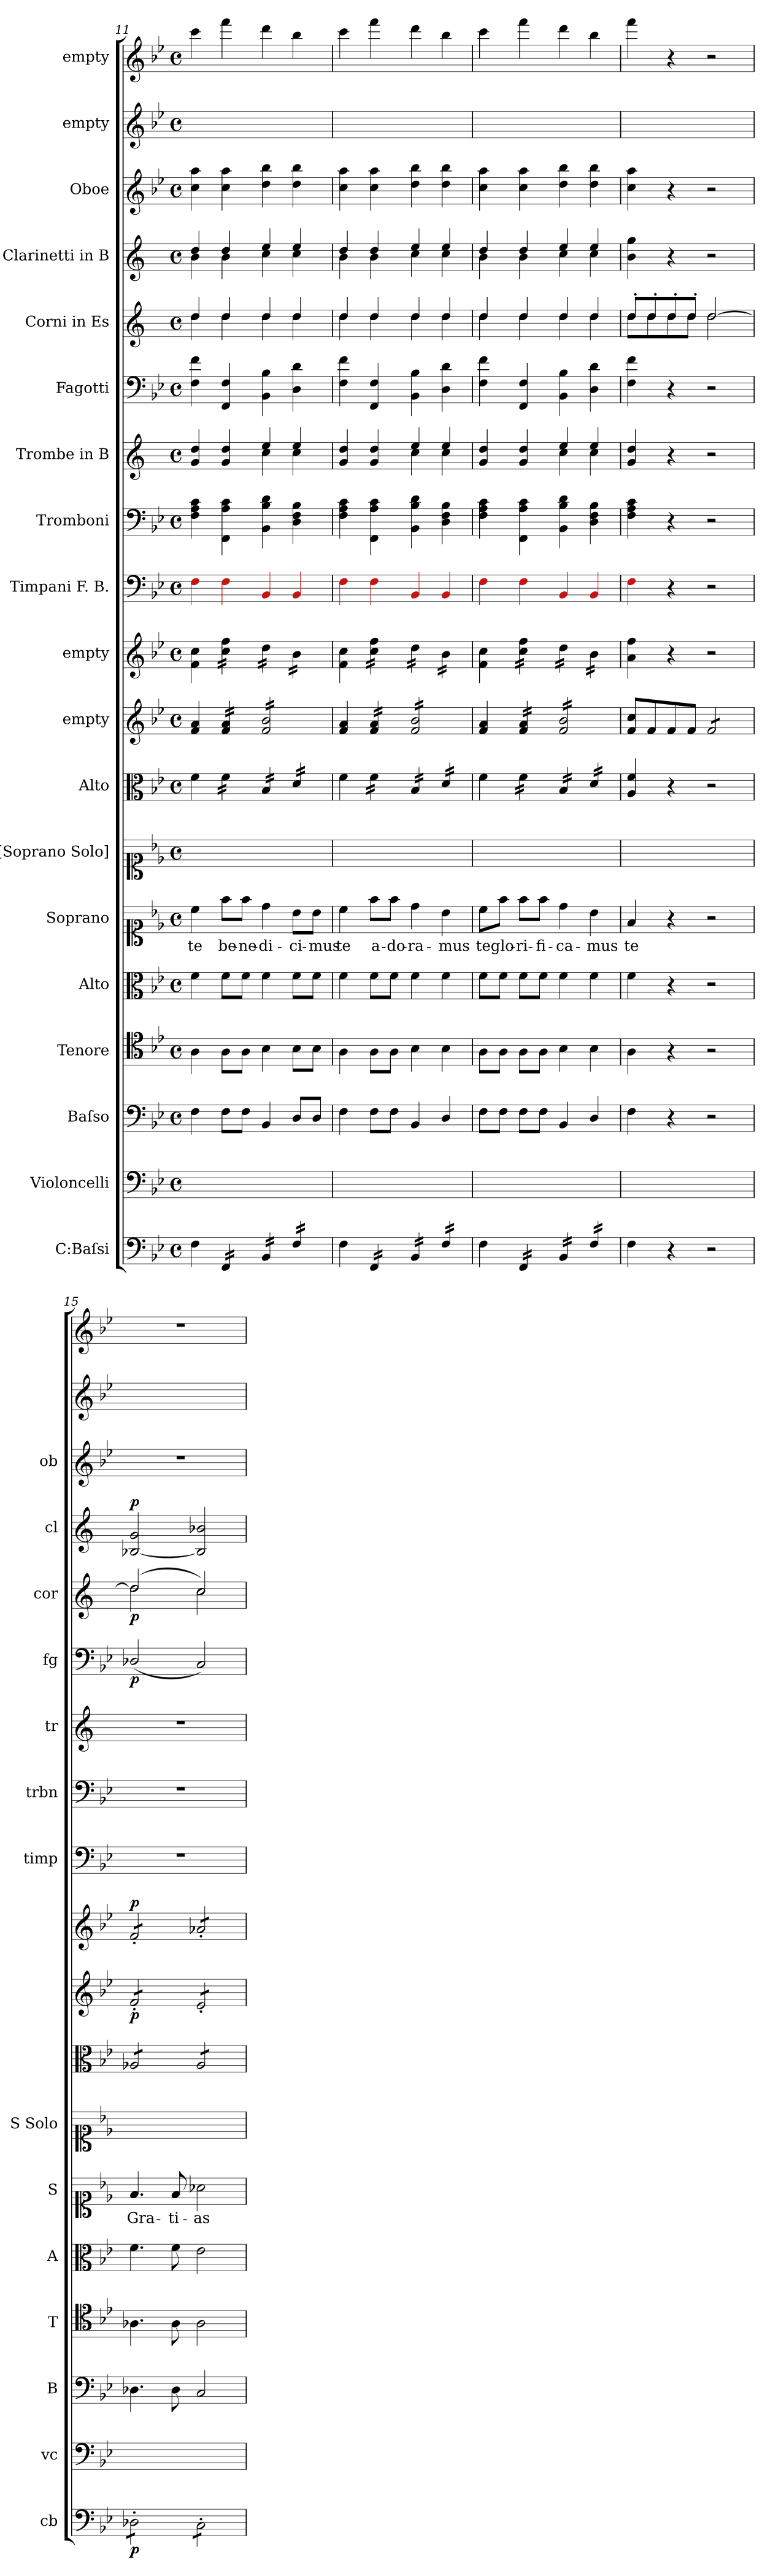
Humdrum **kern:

**kern	**dynam	**kern	**kern	**kern	**kern	**kern	**text	**kern	**kern	**kern	**dynam	**kern	**dynam	**kern	**kern	**kern	**kern	**dynam	**kern	**dynam	**kern	**dynam	**kern	**kern	**kern
*part19	*part19	*part18	*part17	*part16	*part15	*part14	*part14	*part13	*part12	*part11	*part11	*part10	*part10	*part9	*part8	*part7	*part6	*part6	*part5	*part5	*part4	*part4	*part3	*part2	*part1
*staff19	*staff19	*staff18	*staff17	*staff16	*staff15	*staff14	*staff14	*staff13	*staff12	*staff11	*staff11	*staff10	*staff10	*staff9	*staff8	*staff7	*staff6	*staff6	*staff5	*staff5	*staff4	*staff4	*staff3	*staff2	*staff1
*I"C:Baſsi	*	*I"Violoncelli	*I"Baſso	*I"Tenore	*I"Alto	*I"Soprano	*	*I"[Soprano Solo]	*I"Alto	*I"empty	*	*I"empty	*	*I"Timpani F. B.	*I"Tromboni	*I"Trombe in B	*I"Fagotti	*	*I"Corni in Es	*	*I"Clarinetti in B	*	*I"Oboe	*I"empty	*I"empty
*I'cb	*	*I'vc	*I'B	*I'T	*I'A	*I'S	*	*I'S Solo	*	*	*	*	*	*I'timp	*I'trbn	*I'tr	*I'fg	*	*I'cor	*	*I'cl	*	*I'ob	*	*
*clefF4	*	*clefF4	*clefF4	*clefC4	*clefC3	*clefC1	*	*clefC1	*clefC3	*clefG2	*	*clefG2	*	*clefF4	*clefF4	*clefG2	*clefF4	*	*clefG2	*	*clefG2	*	*clefG2	*clefG2	*clefG2
*	*	*	*	*	*	*	*	*	*	*	*	*	*	*	*	*ITrd1c2	*	*	*ITrd5c9	*	*ITrd1c2	*	*	*	*
*k[b-e-]	*	*k[b-e-]	*k[b-e-]	*k[b-e-]	*k[b-e-]	*k[b-e-]	*	*k[b-e-]	*k[b-e-]	*k[b-e-]	*	*k[b-e-]	*	*k[b-e-]	*k[b-e-]	*k[b-e-]	*k[b-e-]	*	*k[b-e-a-]	*	*k[b-e-]	*	*k[b-e-]	*k[b-e-]	*k[b-e-]
*B-:	*	*B-:	*B-:	*B-:	*B-:	*B-:	*	*B-:	*B-:	*B-:	*	*B-:	*	*B-:	*B-:	*B-:	*B-:	*	*	*	*B-:	*	*B-:	*B-:	*B-:
*M4/4	*	*M4/4	*M4/4	*M4/4	*M4/4	*M4/4	*	*M4/4	*M4/4	*M4/4	*	*M4/4	*	*M4/4	*M4/4	*M4/4	*M4/4	*	*M4/4	*	*M4/4	*	*M4/4	*M4/4	*M4/4
*met(c)	*	*met(c)	*met(c)	*met(c)	*met(c)	*met(c)	*	*met(c)	*met(c)	*met(c)	*	*met(c)	*	*met(c)	*met(c)	*met(c)	*met(c)	*	*met(c)	*	*met(c)	*	*met(c)	*met(c)	*met(c)
=11	=11	=11	=11	=11	=11	=11	=11	=11	=11	=11	=11	=11	=11	=11	=11	=11	=11	=11	=11	=11	=11	=11	=11	=11	=11
*	*	*	*	*	*	*	*	*	*	*	*	*	*	*	*	*^	*	*	*^	*	*^	*	*	*	*
4F\	.	1ryy	4F\	4A\	4f\	4cc\	te	1ryy	4f\	4f/ 4a/	.	4f\ 4cc\	.	4Rdd\	4F\ 4A\ 4c\	4f/ 4cc/	2ryy	4F\ 4f\	.	4f/	4f\	.	4cc/	4a\	.	4cc\ 4aa\	1ryy	4ccc\
*tremolo	*	*	*	*	*	*	*	*	*	*	*	*	*	*	*	*	*	*	*	*	*	*	*	*	*	*	*	*
*	*	*	*	*	*	*	*	*	*tremolo	*	*	*	*	*	*	*	*	*	*	*	*	*	*	*	*	*	*	*
*	*	*	*	*	*	*	*	*	*	*tremolo	*	*	*	*	*	*	*	*	*	*	*	*	*	*	*	*	*	*
*	*	*	*	*	*	*	*	*	*	*	*	*tremolo	*	*	*	*	*	*	*	*	*	*	*	*	*	*	*	*
16FF/LL	.	.	8F\L	8A\L	8f\L	8ff\L	be-	.	16f\LL	16f/ 16a/LL	.	16cc\ 16ff\LL	.	4Rdd\	4FF\ 4A\ 4c\	4f/ 4cc/	.	4FF/ 4F/	.	4f/	4f\	.	4cc/	4a\	.	4cc\ 4aa\	.	4fff\
16FF/	.	.	.	.	.	.	.	.	16f\	16f/ 16a/	.	16cc\ 16ff\	.	.	.	.	.	.	.	.	.	.	.	.	.	.	.	.
16FF/	.	.	8F\J	8A\J	8f\J	8ff\J	-ne-	.	16f\	16f/ 16a/	.	16cc\ 16ff\	.	.	.	.	.	.	.	.	.	.	.	.	.	.	.	.
16FF/JJ	.	.	.	.	.	.	.	.	16f\JJ	16f/ 16a/JJ	.	16cc\ 16ff\JJ	.	.	.	.	.	.	.	.	.	.	.	.	.	.	.	.
16BB-/LL	.	.	4BB-/	4B-\	4f\	4dd\	-di-	.	16B-/LL	16f/ 16b-/LL	.	16dd\LL	.	4Rg/	4BB-\ 4B-\ 4d\	4dd/	4b-\	4BB-\ 4B-\	.	4f/	4f\	.	4dd/	4b-\	.	4dd\ 4bb-\	.	4ddd\
16BB-/	.	.	.	.	.	.	.	.	16B-/	16f/ 16b-/	.	16dd\	.	.	.	.	.	.	.	.	.	.	.	.	.	.	.	.
16BB-/	.	.	.	.	.	.	.	.	16B-/	16f/ 16b-/	.	16dd\	.	.	.	.	.	.	.	.	.	.	.	.	.	.	.	.
16BB-/JJ	.	.	.	.	.	.	.	.	16B-/JJ	16f/ 16b-/	.	16dd\JJ	.	.	.	.	.	.	.	.	.	.	.	.	.	.	.	.
16F/LL	.	.	8D/L	8B-\L	8f\L	8b-\L	-ci-	.	16d/LL	16f/ 16b-/	.	16b-\LL	.	4Rg/	4D\ 4F\ 4B-\	4dd/	4b-\	4D\ 4d\	.	4f/	4f\	.	4dd/	4b-\	.	4dd\ 4bb-\	.	4bb-\
16F/	.	.	.	.	.	.	.	.	16d/	16f/ 16b-/	.	16b-\	.	.	.	.	.	.	.	.	.	.	.	.	.	.	.	.
16F/	.	.	8D/J	8B-\J	8f\J	8b-\J	-mus	.	16d/	16f/ 16b-/	.	16b-\	.	.	.	.	.	.	.	.	.	.	.	.	.	.	.	.
16F/JJ	.	.	.	.	.	.	.	.	16d/JJ	16f/ 16b-/JJ	.	16b-\JJ	.	.	.	.	.	.	.	.	.	.	.	.	.	.	.	.
*	*	*	*	*	*	*	*	*	*	*	*	*Xtremolo	*	*	*	*	*	*	*	*	*	*	*	*	*	*	*	*
*	*	*	*	*	*	*	*	*	*	*Xtremolo	*	*	*	*	*	*	*	*	*	*	*	*	*	*	*	*	*	*
*	*	*	*	*	*	*	*	*	*Xtremolo	*	*	*	*	*	*	*	*	*	*	*	*	*	*	*	*	*	*	*
*Xtremolo	*	*	*	*	*	*	*	*	*	*	*	*	*	*	*	*	*	*	*	*	*	*	*	*	*	*	*	*
=12	=12	=12	=12	=12	=12	=12	=12	=12	=12	=12	=12	=12	=12	=12	=12	=12	=12	=12	=12	=12	=12	=12	=12	=12	=12	=12	=12	=12
4F\	.	1ryy	4F\	4A\	4f\	4cc\	te	1ryy	4f\	4f/ 4a/	.	4f\ 4cc\	.	4Rdd\	4F\ 4A\ 4c\	4f/ 4cc/	2ryy	4F\ 4f\	.	4f/	4f\	.	4cc/	4a\	.	4cc\ 4aa\	1ryy	4ccc\
*tremolo	*	*	*	*	*	*	*	*	*	*	*	*	*	*	*	*	*	*	*	*	*	*	*	*	*	*	*	*
*	*	*	*	*	*	*	*	*	*tremolo	*	*	*	*	*	*	*	*	*	*	*	*	*	*	*	*	*	*	*
*	*	*	*	*	*	*	*	*	*	*tremolo	*	*	*	*	*	*	*	*	*	*	*	*	*	*	*	*	*	*
*	*	*	*	*	*	*	*	*	*	*	*	*tremolo	*	*	*	*	*	*	*	*	*	*	*	*	*	*	*	*
16FF/LL	.	.	8F\L	8A\L	8f\L	8ff\L	a-	.	16f\LL	16f/ 16a/LL	.	16cc\ 16ff\LL	.	4Rdd\	4FF\ 4A\ 4c\	4f/ 4cc/	.	4FF/ 4F/	.	4f/	4f\	.	4cc/	4a\	.	4cc\ 4aa\	.	4fff\
16FF/	.	.	.	.	.	.	.	.	16f\	16f/ 16a/	.	16cc\ 16ff\	.	.	.	.	.	.	.	.	.	.	.	.	.	.	.	.
16FF/	.	.	8F\J	8A\J	8f\J	8ff\J	-do-	.	16f\	16f/ 16a/	.	16cc\ 16ff\	.	.	.	.	.	.	.	.	.	.	.	.	.	.	.	.
16FF/JJ	.	.	.	.	.	.	.	.	16f\JJ	16f/ 16a/JJ	.	16cc\ 16ff\JJ	.	.	.	.	.	.	.	.	.	.	.	.	.	.	.	.
16BB-/LL	.	.	4BB-/	4B-\	4f\	4dd\	-ra-	.	16B-/LL	16f/ 16b-/LL	.	16dd\LL	.	4Rg/	4BB-\ 4B-\ 4d\	4dd/	4b-\	4BB-\ 4B-\	.	4f/	4f\	.	4dd/	4b-\	.	4dd\ 4bb-\	.	4ddd\
16BB-/	.	.	.	.	.	.	.	.	16B-/	16f/ 16b-/	.	16dd\	.	.	.	.	.	.	.	.	.	.	.	.	.	.	.	.
16BB-/	.	.	.	.	.	.	.	.	16B-/	16f/ 16b-/	.	16dd\	.	.	.	.	.	.	.	.	.	.	.	.	.	.	.	.
16BB-/JJ	.	.	.	.	.	.	.	.	16B-/JJ	16f/ 16b-/	.	16dd\JJ	.	.	.	.	.	.	.	.	.	.	.	.	.	.	.	.
16F/LL	.	.	4D/	4B-\	4f\	4b-\	-mus	.	16d/LL	16f/ 16b-/	.	16b-\LL	.	4Rg/	4D\ 4F\ 4B-\	4dd/	4b-\	4D\ 4d\	.	4f/	4f\	.	4dd/	4b-\	.	4dd\ 4bb-\	.	4bb-\
16F/	.	.	.	.	.	.	.	.	16d/	16f/ 16b-/	.	16b-\	.	.	.	.	.	.	.	.	.	.	.	.	.	.	.	.
16F/	.	.	.	.	.	.	.	.	16d/	16f/ 16b-/	.	16b-\	.	.	.	.	.	.	.	.	.	.	.	.	.	.	.	.
16F/JJ	.	.	.	.	.	.	.	.	16d/JJ	16f/ 16b-/JJ	.	16b-\JJ	.	.	.	.	.	.	.	.	.	.	.	.	.	.	.	.
*	*	*	*	*	*	*	*	*	*	*	*	*Xtremolo	*	*	*	*	*	*	*	*	*	*	*	*	*	*	*	*
*	*	*	*	*	*	*	*	*	*	*Xtremolo	*	*	*	*	*	*	*	*	*	*	*	*	*	*	*	*	*	*
*	*	*	*	*	*	*	*	*	*Xtremolo	*	*	*	*	*	*	*	*	*	*	*	*	*	*	*	*	*	*	*
*Xtremolo	*	*	*	*	*	*	*	*	*	*	*	*	*	*	*	*	*	*	*	*	*	*	*	*	*	*	*	*
=13	=13	=13	=13	=13	=13	=13	=13	=13	=13	=13	=13	=13	=13	=13	=13	=13	=13	=13	=13	=13	=13	=13	=13	=13	=13	=13	=13	=13
4F\	.	1ryy	8F\L	8A\L	8f\L	8cc\L	te	1ryy	4f\	4f/ 4a/	.	4f\ 4cc\	.	4Rdd\	4F\ 4A\ 4c\	4f/ 4cc/	2ryy	4F\ 4f\	.	4f/	4f\	.	4cc/	4a\	.	4cc\ 4aa\	1ryy	4ccc\
.	.	.	8F\J	8A\J	8f\J	8ff\J	glo-	.	.	.	.	.	.	.	.	.	.	.	.	.	.	.	.	.	.	.	.	.
*tremolo	*	*	*	*	*	*	*	*	*	*	*	*	*	*	*	*	*	*	*	*	*	*	*	*	*	*	*	*
*	*	*	*	*	*	*	*	*	*tremolo	*	*	*	*	*	*	*	*	*	*	*	*	*	*	*	*	*	*	*
*	*	*	*	*	*	*	*	*	*	*tremolo	*	*	*	*	*	*	*	*	*	*	*	*	*	*	*	*	*	*
*	*	*	*	*	*	*	*	*	*	*	*	*tremolo	*	*	*	*	*	*	*	*	*	*	*	*	*	*	*	*
16FF/LL	.	.	8F\L	8A\L	8f\L	8ff\L	-ri-	.	16f\LL	16f/ 16a/LL	.	16cc\ 16ff\LL	.	4Rdd\	4FF\ 4A\ 4c\	4f/ 4cc/	.	4FF/ 4F/	.	4f/	4f\	.	4cc/	4a\	.	4cc\ 4aa\	.	4fff\
16FF/	.	.	.	.	.	.	.	.	16f\	16f/ 16a/	.	16cc\ 16ff\	.	.	.	.	.	.	.	.	.	.	.	.	.	.	.	.
16FF/	.	.	8F\J	8A\J	8f\J	8ff\J	-fi-	.	16f\	16f/ 16a/	.	16cc\ 16ff\	.	.	.	.	.	.	.	.	.	.	.	.	.	.	.	.
16FF/JJ	.	.	.	.	.	.	.	.	16f\JJ	16f/ 16a/JJ	.	16cc\ 16ff\JJ	.	.	.	.	.	.	.	.	.	.	.	.	.	.	.	.
16BB-/LL	.	.	4BB-/	4B-\	4f\	4dd\	-ca-	.	16B-/LL	16f/ 16b-/LL	.	16dd\LL	.	4Rg/	4BB-\ 4B-\ 4d\	4dd/	4b-\	4BB-\ 4B-\	.	4f/	4f\	.	4dd/	4b-\	.	4dd\ 4bb-\	.	4ddd\
16BB-/	.	.	.	.	.	.	.	.	16B-/	16f/ 16b-/	.	16dd\	.	.	.	.	.	.	.	.	.	.	.	.	.	.	.	.
16BB-/	.	.	.	.	.	.	.	.	16B-/	16f/ 16b-/	.	16dd\	.	.	.	.	.	.	.	.	.	.	.	.	.	.	.	.
16BB-/JJ	.	.	.	.	.	.	.	.	16B-/JJ	16f/ 16b-/	.	16dd\JJ	.	.	.	.	.	.	.	.	.	.	.	.	.	.	.	.
16F/LL	.	.	4D/	4B-\	4f\	4b-\	-mus	.	16d/LL	16f/ 16b-/	.	16b-\LL	.	4Rg/	4D\ 4F\ 4B-\	4dd/	4b-\	4D\ 4d\	.	4f/	4f\	.	4dd/	4b-\	.	4dd\ 4bb-\	.	4bb-\
16F/	.	.	.	.	.	.	.	.	16d/	16f/ 16b-/	.	16b-\	.	.	.	.	.	.	.	.	.	.	.	.	.	.	.	.
16F/	.	.	.	.	.	.	.	.	16d/	16f/ 16b-/	.	16b-\	.	.	.	.	.	.	.	.	.	.	.	.	.	.	.	.
16F/JJ	.	.	.	.	.	.	.	.	16d/JJ	16f/ 16b-/JJ	.	16b-\JJ	.	.	.	.	.	.	.	.	.	.	.	.	.	.	.	.
*	*	*	*	*	*	*	*	*	*	*	*	*Xtremolo	*	*	*	*	*	*	*	*	*	*	*	*	*	*	*	*
*	*	*	*	*	*	*	*	*	*	*Xtremolo	*	*	*	*	*	*	*	*	*	*	*	*	*	*	*	*	*	*
*	*	*	*	*	*	*	*	*	*Xtremolo	*	*	*	*	*	*	*	*	*	*	*	*	*	*	*	*	*	*	*
*Xtremolo	*	*	*	*	*	*	*	*	*	*	*	*	*	*	*	*	*	*	*	*	*	*	*	*	*	*	*	*
*	*	*	*	*	*	*	*	*	*	*	*	*	*	*	*	*v	*v	*	*	*	*	*	*v	*v	*	*	*	*
=14	=14	=14	=14	=14	=14	=14	=14	=14	=14	=14	=14	=14	=14	=14	=14	=14	=14	=14	=14	=14	=14	=14	=14	=14	=14	=14
4F\	.	1ryy	4F\	4A\	4f\	4f/	te	1ryy	4A/ 4f/	8f/ 8cc/L	.	4a\ 4ff\	.	4Rdd\	4F\ 4A\ 4c\	4f/ 4cc/	4F\ 4f\	.	8f'/L	8f\L	.	4a\ 4ff\	.	4cc\ 4aa\	1ryy	4fff\
.	.	.	.	.	.	.	.	.	.	8f/	.	.	.	.	.	.	.	.	8f'/	8f\	.	.	.	.	.	.
4r	.	.	4r	4r	4r	4r	.	.	4r	8f/	.	4r	.	4r	4r	4r	4r	.	8f'/	8f\	.	4r	.	4r	.	4r
.	.	.	.	.	.	.	.	.	.	8f/J	.	.	.	.	.	.	.	.	8f'/J	8f\J	.	.	.	.	.	.
*	*	*	*	*	*	*	*	*	*	*tremolo	*	*	*	*	*	*	*	*	*	*	*	*	*	*	*	*
2r	.	.	2r	2r	2r	2r	.	.	2r	8f/L	.	2r	.	2r	2r	2r	2r	.	[2f/	2f\	.	2r	.	2r	.	2r
.	.	.	.	.	.	.	.	.	.	8f/	.	.	.	.	.	.	.	.	.	.	.	.	.	.	.	.
.	.	.	.	.	.	.	.	.	.	8f/	.	.	.	.	.	.	.	.	.	.	.	.	.	.	.	.
.	.	.	.	.	.	.	.	.	.	8f/J	.	.	.	.	.	.	.	.	.	.	.	.	.	.	.	.
=15	=15	=15	=15	=15	=15	=15	=15	=15	=15	=15	=15	=15	=15	=15	=15	=15	=15	=15	=15	=15	=15	=15	=15	=15	=15	=15
!	!	!	!	!	!	!	!	!	!	!	!	!	!LO:DY:a	!	!	!	!	!	!	!	!	!	!LO:DY:a	!	!	!
*tremolo	*	*	*	*	*	*	*	*	*	*	*	*	*	*	*	*	*	*	*	*	*	*	*	*	*	*
*	*	*	*	*	*	*	*	*	*tremolo	*	*	*	*	*	*	*	*	*	*	*	*	*	*	*	*	*
*	*	*	*	*	*	*	*	*	*	*	*	*tremolo	*	*	*	*	*	*	*	*	*	*	*	*	*	*
8D-X'\L	p	1ryy	4.D-X\	4.A-X\	4.f\	4.f/	Gra-	1ryy	8A-X/L	8f'/L	p	8f'/L	p	1r	1r	1r	(>2D-X/	p	(2f/]	2f\	p	[2A-X/ 2f/	p	1r	1ryy	1r
8D-X'\	.	.	.	.	.	.	.	.	8A-X/	8f'/	.	8f'/	.	.	.	.	.	.	.	.	.	.	.	.	.	.
8D-X'\	.	.	.	.	.	.	.	.	8A-X/	8f'/	.	8f'/	.	.	.	.	.	.	.	.	.	.	.	.	.	.
8D-X'\J	.	.	8D-\	8A-\	8f\	8f/	-ti-	.	8A-X/J	8f'/J	.	8f'/J	.	.	.	.	.	.	.	.	.	.	.	.	.	.
8C'\L	.	.	2C/	2A-\	2e-\	2a-X\	-as	.	8A-/L	8e-'/L	.	8a-X'/L	.	.	.	.	2C/)	.	2e-/)	2e-\	.	2A-]/ 2a-X/	.	.	.	.
8C'\	.	.	.	.	.	.	.	.	8A-/	8e-'/	.	8a-X'/	.	.	.	.	.	.	.	.	.	.	.	.	.	.
8C'\	.	.	.	.	.	.	.	.	8A-/	8e-'/	.	8a-X'/	.	.	.	.	.	.	.	.	.	.	.	.	.	.
8C'\J	.	.	.	.	.	.	.	.	8A-/J	8e-'/J	.	8a-X'/J	.	.	.	.	.	.	.	.	.	.	.	.	.	.
*	*	*	*	*	*	*	*	*	*	*	*	*Xtremolo	*	*	*	*	*	*	*	*	*	*	*	*	*	*
*	*	*	*	*	*	*	*	*	*	*Xtremolo	*	*	*	*	*	*	*	*	*	*	*	*	*	*	*	*
*	*	*	*	*	*	*	*	*	*Xtremolo	*	*	*	*	*	*	*	*	*	*	*	*	*	*	*	*	*
*Xtremolo	*	*	*	*	*	*	*	*	*	*	*	*	*	*	*	*	*	*	*	*	*	*	*	*	*	*
*	*	*	*	*	*	*	*	*	*	*	*	*	*	*	*	*	*	*	*v	*v	*	*	*	*	*	*
=	=	=	=	=	=	=	=	=	=	=	=	=	=	=	=	=	=	=	=	=	=	=	=	=	=
*-	*-	*-	*-	*-	*-	*-	*-	*-	*-	*-	*-	*-	*-	*-	*-	*-	*-	*-	*-	*-	*-	*-	*-	*-	*-
